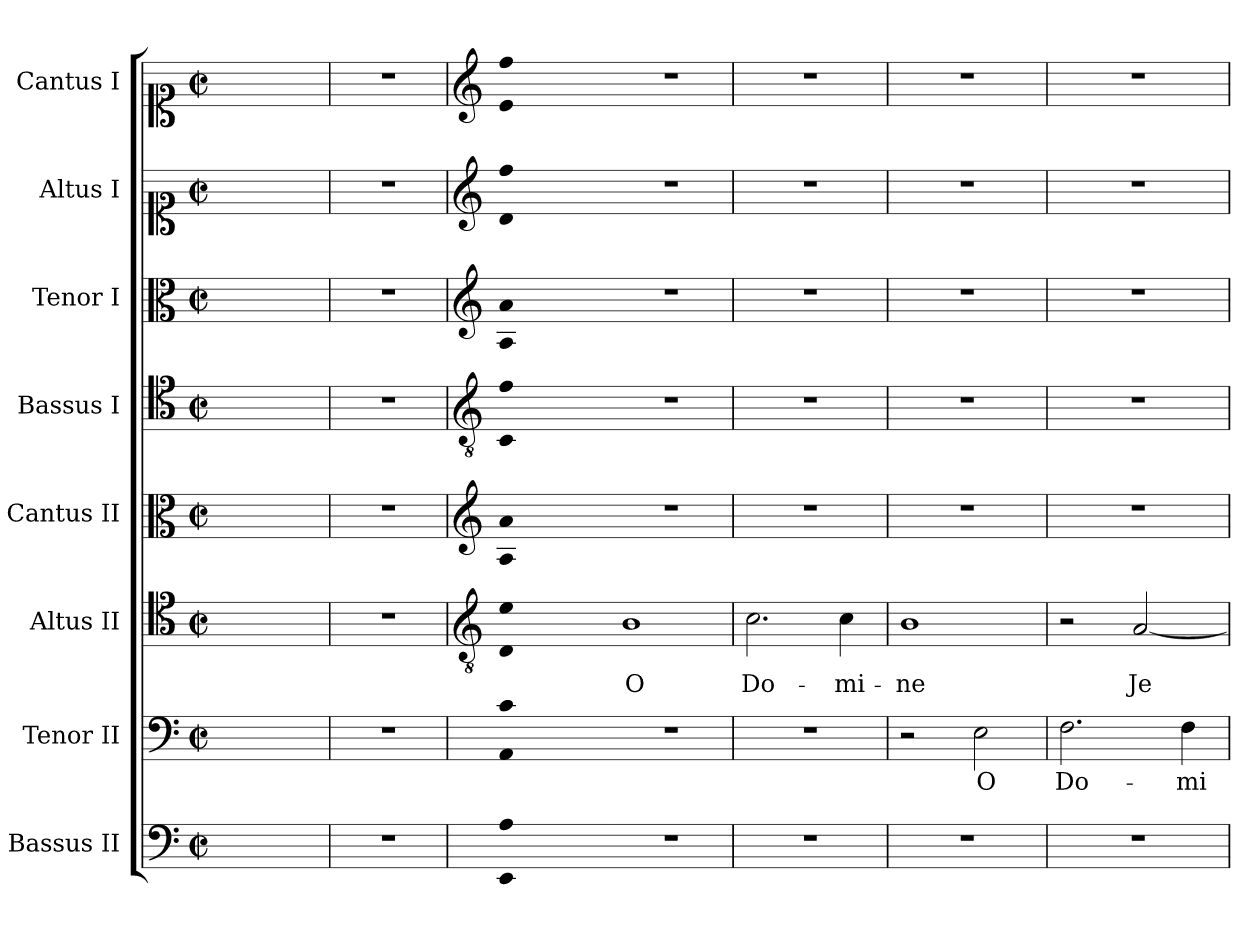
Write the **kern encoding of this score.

**kern	**kern	**text	**kern	**text	**kern	**kern	**kern	**kern	**kern
*part8	*part7	*part7	*part6	*part6	*part5	*part4	*part3	*part2	*part1
*staff8	*staff7	*staff7	*staff6	*staff6	*staff5	*staff4	*staff3	*staff2	*staff1
*I"Bassus II	*I"Tenor II	*	*I"Altus II	*	*I"Cantus II	*I"Bassus I	*I"Tenor I	*I"Altus I	*I"Cantus I
*I'B2	*I'T2	*	*I'A2	*	*I'C2	*I'B1	*I'T1	*I'A1	*I'C1
*clefF4	*clefF4	*	*clefC4	*	*clefC3	*clefC4	*clefC3	*clefC1	*clefC1
*k[]	*k[]	*	*k[]	*	*k[]	*k[]	*k[]	*k[]	*k[]
*C:	*C:	*	*C:	*	*C:	*C:	*C:	*C:	*C:
*M2/2	*M2/2	*	*M2/2	*	*M2/2	*M2/2	*M2/2	*M2/2	*M2/2
*met(c|)	*met(c|)	*	*met(c|)	*	*met(c|)	*met(c|)	*met(c|)	*met(c|)	*met(c|)
=	=	=	=	=	=	=	=	=	=
1ryy	1ryy	.	1ryy	.	1ryy	1ryy	1ryy	1ryy	1ryy
=1X	=1X	=1X	=1X	=1X	=1X	=1X	=1X	=1X	=1X
1r	1r	.	1r	.	1r	1r	1r	1r	1r
=2X	=2X	=2X	=2X	=2X	=2X	=2X	=2X	=2X	=2X
*	*	*	*clefGv2	*	*clefG2	*clefGv2	*clefG2	*clefG2	*clefG2
!LO:N:n=1:head=solid	!	!	!	!	!	!	!	!	!
!LO:N:n=2:head=solid	!LO:N:n=1:head=solid	!	!	!	!	!	!	!	!
!	!LO:N:n=2:head=solid	!	!LO:N:n=1:head=solid	!	!	!	!	!	!
!	!	!	!LO:N:n=2:head=solid	!	!LO:N:n=1:head=solid	!	!	!	!
!	!	!	!	!	!LO:N:n=2:head=solid	!LO:N:n=1:head=solid	!	!	!
!	!	!	!	!	!	!LO:N:n=2:head=solid	!LO:N:n=1:head=solid	!	!
!	!	!	!	!	!	!	!LO:N:n=2:head=solid	!LO:N:n=1:head=solid	!
!	!	!	!	!	!	!	!	!LO:N:n=2:head=solid	!LO:N:n=1:head=solid
!	!	!	!	!	!	!	!	!	!LO:N:n=2:head=solid
1EE! 1A!	1AA! 1c!	.	1D! 1e!	.	1A! 1a!	1C! 1f!	1A! 1a!	1d! 1ff!	1e! 1ff!
=1-	=1-	=1-	=1-	=1-	=1-	=1-	=1-	=1-	=1-
!	!	!	!	!LO:LY:b	!	!	!	!	!
1r	1r	.	1B	O	1r	1r	1r	1r	1r
=2	=2	=2	=2	=2	=2	=2	=2	=2	=2
!	!	!	!	!LO:LY:b	!	!	!	!	!
1r	1r	.	2.c\	Do-	1r	1r	1r	1r	1r
!	!	!	!	!LO:LY:b	!	!	!	!	!
.	.	.	4c\	-mi-	.	.	.	.	.
=3	=3	=3	=3	=3	=3	=3	=3	=3	=3
!	!	!	!	!LO:LY:b	!	!	!	!	!
1r	2r	.	1B	-ne	1r	1r	1r	1r	1r
!	!	!LO:LY:b	!	!	!	!	!	!	!
.	2E\	O	.	.	.	.	.	.	.
=4	=4	=4	=4	=4	=4	=4	=4	=4	=4
!	!	!LO:LY:b	!	!	!	!	!	!	!
1r	2.F\	Do-	2r	.	1r	1r	1r	1r	1r
!	!	!	!	!LO:LY:b	!	!	!	!	!
.	.	.	[2A/	Je-	.	.	.	.	.
!	!	!LO:LY:b	!	!	!	!	!	!	!
.	4F\	-mi-	.	.	.	.	.	.	.
=	=	=	=	=	=	=	=	=	=
*-	*-	*-	*-	*-	*-	*-	*-	*-	*-
